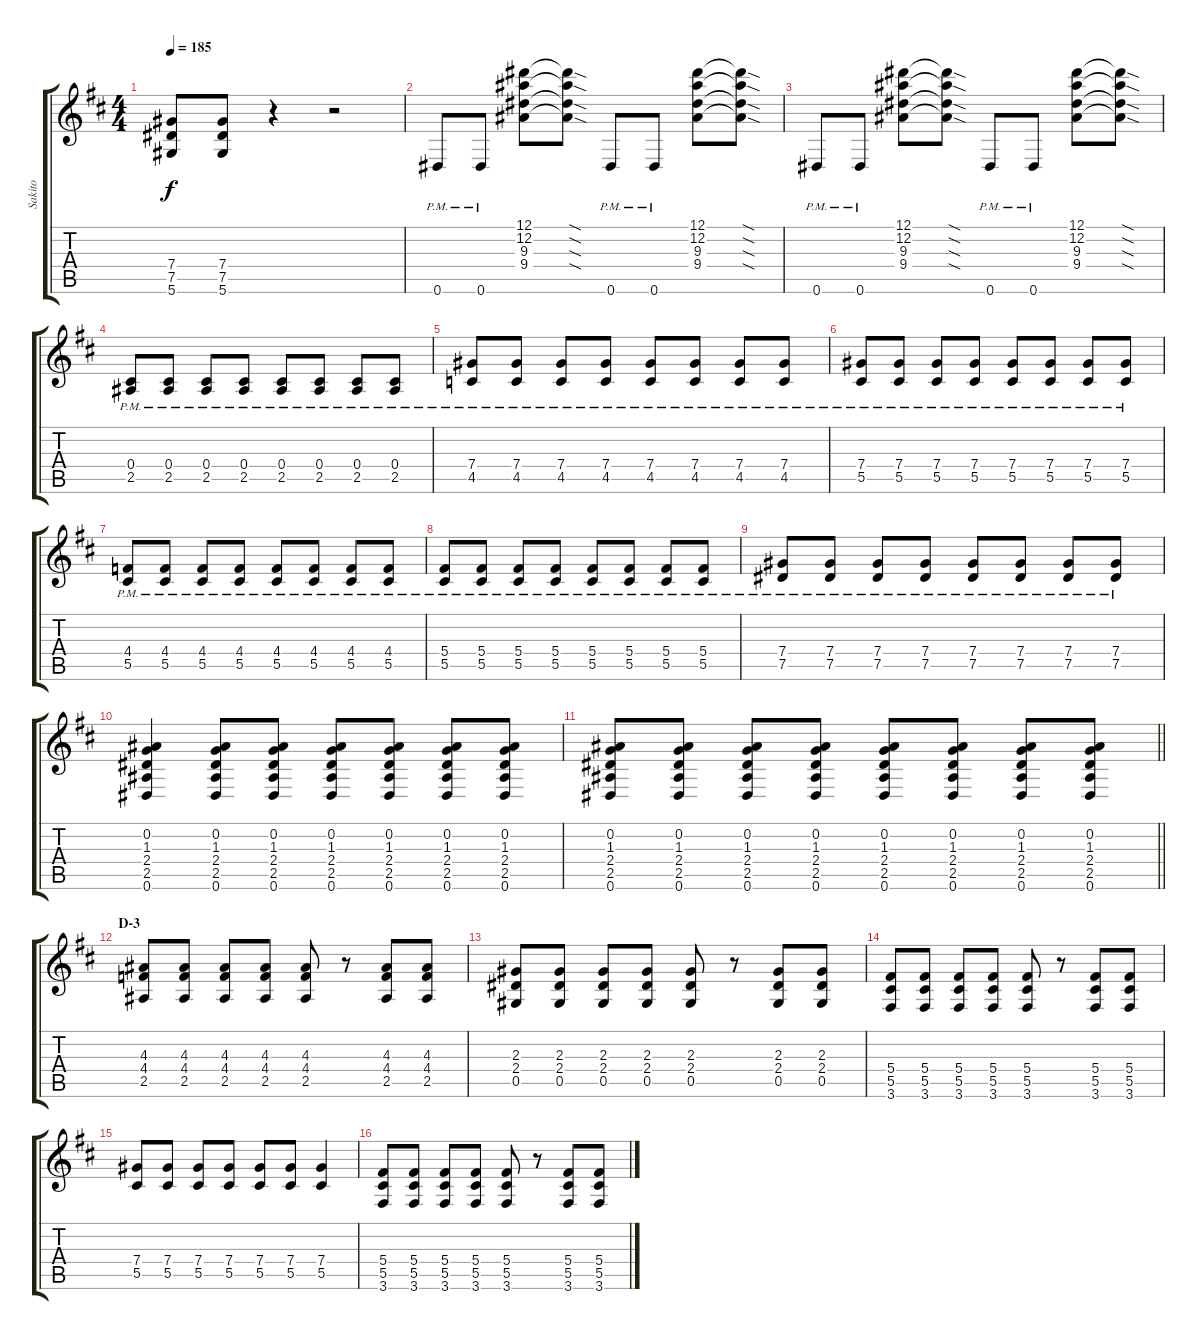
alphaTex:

\track ("Sakito" "Sakito") {instrument distortionguitar}
\staff {score tabs}
\tuning (Eb4 Bb3 Gb3 Db3 Ab2 Eb2) {hide}
\ts (4 4)
\tempo 185
\clef g2
\ks d
(7.4 7.5 5.6).8{dy f} (7.4 7.5 5.6).8 r.4 r.2 |
0.6{pm}.8 0.6{pm}.8 (12.1 12.2 9.3 9.4).8 (12.1{sod t} 12.2{sod t} 9.3{sod t} 9.4{sod t}).8 0.6{pm}.8 0.6{pm}.8 (12.1 12.2 9.3 9.4).8 (12.1{sod t} 12.2{sod t} 9.3{sod t} 9.4{sod t}).8 |
0.6{pm}.8 0.6{pm}.8 (12.1 12.2 9.3 9.4).8 (12.1{sod t} 12.2{sod t} 9.3{sod t} 9.4{sod t}).8 0.6{pm}.8 0.6{pm}.8 (12.1 12.2 9.3 9.4).8 (12.1{sod t} 12.2{sod t} 9.3{sod t} 9.4{sod t}).8 |
(0.4{pm} 2.5{pm}).8 (0.4{pm} 2.5{pm}).8 (0.4{pm} 2.5{pm}).8 (0.4{pm} 2.5{pm}).8 (0.4{pm} 2.5{pm}).8 (0.4{pm} 2.5{pm}).8 (0.4{pm} 2.5{pm}).8 (0.4{pm} 2.5{pm}).8 |
(7.4{pm} 4.5{pm}).8 (7.4{pm} 4.5{pm}).8 (7.4{pm} 4.5{pm}).8 (7.4{pm} 4.5{pm}).8 (7.4{pm} 4.5{pm}).8 (7.4{pm} 4.5{pm}).8 (7.4{pm} 4.5{pm}).8 (7.4{pm} 4.5{pm}).8 |
(7.4{pm} 5.5{pm}).8 (7.4{pm} 5.5{pm}).8 (7.4{pm} 5.5{pm}).8 (7.4{pm} 5.5{pm}).8 (7.4{pm} 5.5{pm}).8 (7.4{pm} 5.5{pm}).8 (7.4{pm} 5.5{pm}).8 (7.4{pm} 5.5{pm}).8 |
(4.4{pm} 5.5{pm}).8 (4.4{pm} 5.5{pm}).8 (4.4{pm} 5.5{pm}).8 (4.4{pm} 5.5{pm}).8 (4.4{pm} 5.5{pm}).8 (4.4{pm} 5.5{pm}).8 (4.4{pm} 5.5{pm}).8 (4.4{pm} 5.5{pm}).8 |
(5.4{pm} 5.5{pm}).8 (5.4{pm} 5.5{pm}).8 (5.4{pm} 5.5{pm}).8 (5.4{pm} 5.5{pm}).8 (5.4{pm} 5.5{pm}).8 (5.4{pm} 5.5{pm}).8 (5.4{pm} 5.5{pm}).8 (5.4{pm} 5.5{pm}).8 |
(7.4{pm} 7.5{pm}).8 (7.4{pm} 7.5{pm}).8 (7.4{pm} 7.5{pm}).8 (7.4{pm} 7.5{pm}).8 (7.4{pm} 7.5{pm}).8 (7.4{pm} 7.5{pm}).8 (7.4{pm} 7.5{pm}).8 (7.4{pm} 7.5{pm}).8 |
(0.2 1.3 2.4 2.5 0.6).4 (0.2 1.3 2.4 2.5 0.6).8 (0.2 1.3 2.4 2.5 0.6).8 (0.2 1.3 2.4 2.5 0.6).8 (0.2 1.3 2.4 2.5 0.6).8 (0.2 1.3 2.4 2.5 0.6).8 (0.2 1.3 2.4 2.5 0.6).8 |
\barLineRight lightlight
(0.2 1.3 2.4 2.5 0.6).8 (0.2 1.3 2.4 2.5 0.6).8 (0.2 1.3 2.4 2.5 0.6).8 (0.2 1.3 2.4 2.5 0.6).8 (0.2 1.3 2.4 2.5 0.6).8 (0.2 1.3 2.4 2.5 0.6).8 (0.2 1.3 2.4 2.5 0.6).8 (0.2 1.3 2.4 2.5 0.6).8 |
\section ("" "D-3")
(4.3 4.4 2.5).8 (4.3 4.4 2.5).8 (4.3 4.4 2.5).8 (4.3 4.4 2.5).8 (4.3 4.4 2.5).8 r.8 (4.3 4.4 2.5).8 (4.3 4.4 2.5).8 |
(2.3 2.4 0.5).8 (2.3 2.4 0.5).8 (2.3 2.4 0.5).8 (2.3 2.4 0.5).8 (2.3 2.4 0.5).8 r.8 (2.3 2.4 0.5).8 (2.3 2.4 0.5).8 |
(5.4 5.5 3.6).8 (5.4 5.5 3.6).8 (5.4 5.5 3.6).8 (5.4 5.5 3.6).8 (5.4 5.5 3.6).8 r.8 (5.4 5.5 3.6).8 (5.4 5.5 3.6).8 |
(7.4 5.5).8 (7.4 5.5).8 (7.4 5.5).8 (7.4 5.5).8 (7.4 5.5).8 (7.4 5.5).8 (7.4 5.5).4 |
(5.4 5.5 3.6).8 (5.4 5.5 3.6).8 (5.4 5.5 3.6).8 (5.4 5.5 3.6).8 (5.4 5.5 3.6).8 r.8 (5.4 5.5 3.6).8 (5.4 5.5 3.6).8
